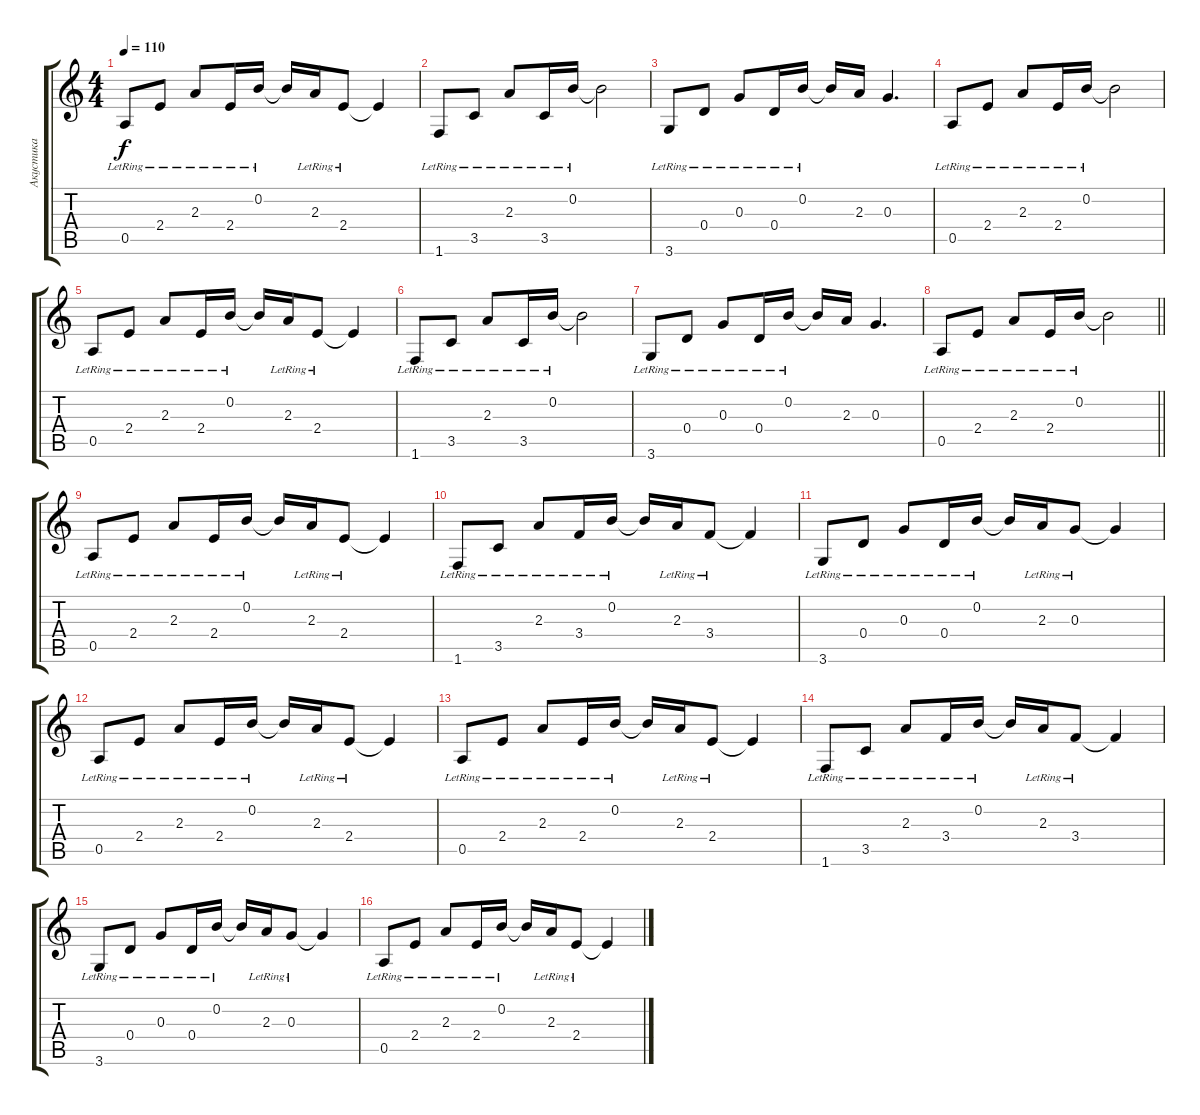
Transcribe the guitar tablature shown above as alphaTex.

\track ("Акустика" "Акустика") {instrument electricguitarclean}
\staff {score tabs}
\tuning (E4 B3 G3 D3 A2 E2) {hide}
\ts (4 4)
\tempo 110
\clef g2
\ks c
0.5{lr}.8{dy f instrument electricguitarclean} 2.4{lr}.8 2.3{lr}.8 2.4{lr}.16 0.2{lr}.16 0.2{t}.16 2.3{lr}.16 2.4{lr}.8 2.4{t}.4 |
1.6{lr}.8 3.5{lr}.8 2.3{lr}.8 3.5{lr}.16 0.2{lr}.16 0.2{t}.2 |
3.6{lr}.8 0.4{lr}.8 0.3{lr}.8 0.4{lr}.16 0.2{lr}.16 0.2{t}.16 2.3.16 0.3.4{d} |
0.5{lr}.8 2.4{lr}.8 2.3{lr}.8 2.4{lr}.16 0.2{lr}.16 0.2{t}.2 |
0.5{lr}.8 2.4{lr}.8 2.3{lr}.8 2.4{lr}.16 0.2{lr}.16 0.2{t}.16 2.3{lr}.16 2.4{lr}.8 2.4{t}.4 |
1.6{lr}.8 3.5{lr}.8 2.3{lr}.8 3.5{lr}.16 0.2{lr}.16 0.2{t}.2 |
3.6{lr}.8 0.4{lr}.8 0.3{lr}.8 0.4{lr}.16 0.2{lr}.16 0.2{t}.16 2.3.16 0.3.4{d} |
\barLineRight lightlight
0.5{lr}.8 2.4{lr}.8 2.3{lr}.8 2.4{lr}.16 0.2{lr}.16 0.2{t}.2 |
\section ("" "")
0.5{lr}.8 2.4{lr}.8 2.3{lr}.8 2.4{lr}.16 0.2{lr}.16 0.2{t}.16 2.3{lr}.16 2.4{lr}.8 2.4{t}.4 |
1.6{lr}.8 3.5{lr}.8 2.3{lr}.8 3.4{lr}.16 0.2{lr}.16 0.2{t}.16 2.3{lr}.16 3.4{lr}.8 3.4{t}.4 |
3.6{lr}.8 0.4{lr}.8 0.3{lr}.8 0.4{lr}.16 0.2{lr}.16 0.2{t}.16 2.3{lr}.16 0.3{lr}.8 0.3{t}.4 |
0.5{lr}.8 2.4{lr}.8 2.3{lr}.8 2.4{lr}.16 0.2{lr}.16 0.2{t}.16 2.3{lr}.16 2.4{lr}.8 2.4{t}.4 |
0.5{lr}.8 2.4{lr}.8 2.3{lr}.8 2.4{lr}.16 0.2{lr}.16 0.2{t}.16 2.3{lr}.16 2.4{lr}.8 2.4{t}.4 |
1.6{lr}.8 3.5{lr}.8 2.3{lr}.8 3.4{lr}.16 0.2{lr}.16 0.2{t}.16 2.3{lr}.16 3.4{lr}.8 3.4{t}.4 |
3.6{lr}.8 0.4{lr}.8 0.3{lr}.8 0.4{lr}.16 0.2{lr}.16 0.2{t}.16 2.3{lr}.16 0.3{lr}.8 0.3{t}.4 |
0.5{lr}.8 2.4{lr}.8 2.3{lr}.8 2.4{lr}.16 0.2{lr}.16 0.2{t}.16 2.3{lr}.16 2.4{lr}.8 2.4{t}.4
